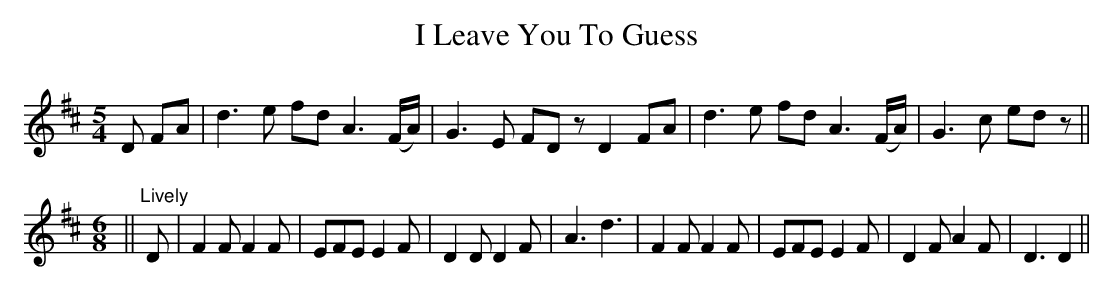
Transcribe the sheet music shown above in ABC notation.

X:1
T:I Leave You To Guess
M:5/4
L:1/8
K:D
D FA \
| d3e fd A3 (F/A/) | G3E FDz D2FA | d3e fd A3 (F/A/) | G3c edz ||
M:6/8
|| "Lively"D \
| F2F F2F | EFE E2F | D2D D2F | A3 d3 \
| F2F F2F | EFE E2F | D2F A2F | D3 D2 ||
